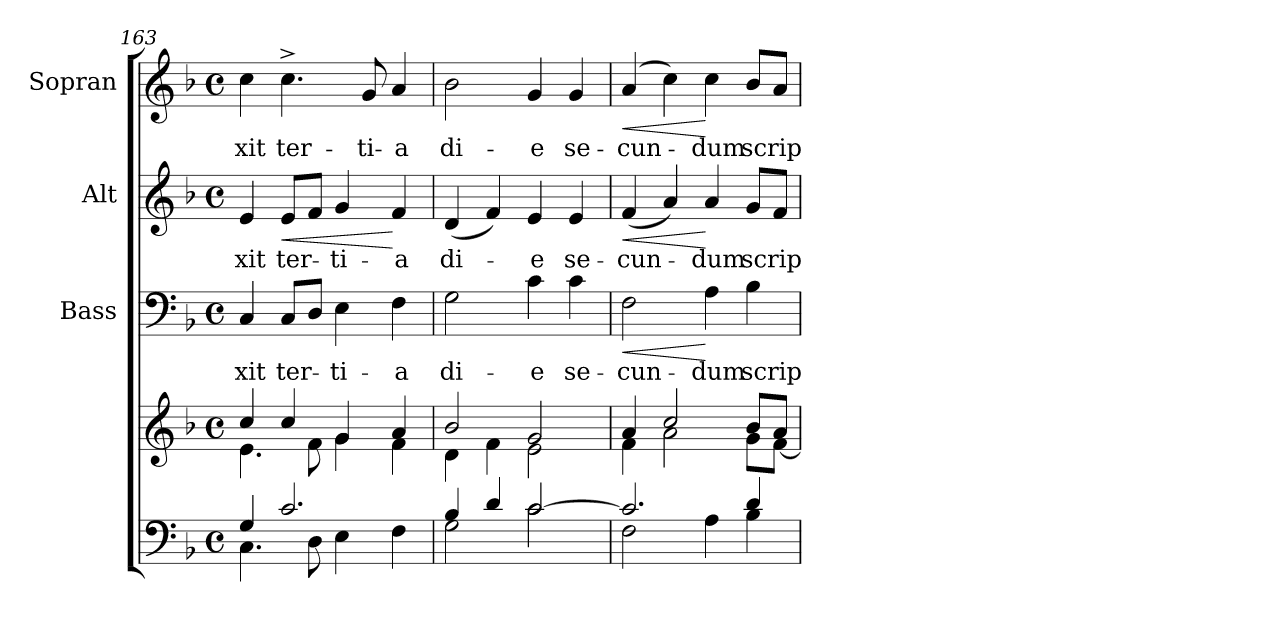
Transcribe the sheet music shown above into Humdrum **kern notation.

**kern	**kern	**kern	**text	**dynam	**kern	**text	**dynam	**kern	**text	**dynam
*part4	*part4	*part3	*part3	*part3	*part2	*part2	*part2	*part1	*part1	*part1
*staff5	*staff4	*staff3	*staff3	*staff3	*staff2	*staff2	*staff2	*staff1	*staff1	*staff1
*	*	*I"Bass	*	*	*I"Alt	*	*	*I"Sopran	*	*
*	*	*I'B.	*	*	*I'A.	*	*	*I'S.	*	*
!!LO:PB:g=z
*clefF4	*clefG2	*clefF4	*	*	*clefG2	*	*	*clefG2	*	*
*k[b-]	*k[b-]	*k[b-]	*	*	*k[b-]	*	*	*k[b-]	*	*
*F:	*F:	*F:	*	*	*F:	*	*	*F:	*	*
*M4/4	*M4/4	*M4/4	*	*	*M4/4	*	*	*M4/4	*	*
*met(c)	*met(c)	*met(c)	*	*	*met(c)	*	*	*met(c)	*	*
=163	=163	=163	=163	=163	=163	=163	=163	=163	=163	=163
*^	*^	*	*	*	*	*	*	*	*	*
!	!	!	!	!	!LO:LY:b	!	!	!LO:LY:b	!	!	!LO:LY:b	!
4G/	4.C\	4cc/	4.e\	4C/	-xit	.	4e/	-xit	.	4cc\	-xit	.
!	!	!	!	!	!LO:LY:b	!	!	!LO:LY:b	!LO:HP:b	!	!LO:LY:b	!
2.c/	.	4cc/	.	8C/L	ter-	.	8e/L	ter-	<	4.cc^>\	ter-	.
.	8D\	.	8f\	8D/J	.	.	8f/J	.	.	.	.	.
!	!	!	!	!	!LO:LY:b	!	!	!LO:LY:b	!	!	!	!
.	4E\	4g/	4g\	4E\	-ti-	.	4g/	-ti-	.	.	.	.
!	!	!	!	!	!	!	!	!	!	!	!LO:LY:b	!
.	.	.	.	.	.	.	.	.	.	8g/	-ti-	.
!	!	!	!	!	!LO:LY:b	!	!	!LO:LY:b	!	!	!LO:LY:b	!
.	4F\	4a/	4f\	4F\	-a	.	4f/	-a	[	4a/	-a	.
=164	=164	=164	=164	=164	=164	=164	=164	=164	=164	=164	=164	=164
!	!	!	!	!	!LO:LY:b	!	!	!LO:LY:b	!	!	!LO:LY:b	!
4B-/	2G\	2b-/	4d\	2G\	di-	.	(<4d/	di-	.	2b-\	di-	.
4d/	.	.	4f\	.	.	.	4f/)	.	.	.	.	.
!	!	!	!	!	!LO:LY:b	!	!	!LO:LY:b	!	!	!LO:LY:b	!
[>2c/	2c\	2g/	2e\	4c\	-e	.	4e/	-e	.	4g/	-e	.
!	!	!	!	!	!LO:LY:b	!	!	!LO:LY:b	!	!	!LO:LY:b	!
.	.	.	.	4c\	se-	.	4e/	se-	.	4g/	se-	.
=165	=165	=165	=165	=165	=165	=165	=165	=165	=165	=165	=165	=165
!	!	!	!	!	!LO:LY:b	!LO:HP:b	!	!LO:LY:b	!LO:HP:b	!	!LO:LY:b	!LO:HP:b
2.c/]	2F\	4a/	4f\	2F\	-cun-	<	(<4f/	-cun-	<	(4a/	-cun-	<
.	.	2cc/	2a\	.	.	.	4a/)	.	.	4cc\)	.	.
!	!	!	!	!	!LO:LY:b	!	!	!LO:LY:b	!	!	!LO:LY:b	!
.	4A\	.	.	4A\	-dum	[	4a/	-dum	[	4cc\	-dum	[
!	!	!	!	!	!LO:LY:b	!	!	!LO:LY:b	!	!	!LO:LY:b	!
4d/	4B-\	8b-/L	8g\L	4B-\	scrip-	.	8g/L	scrip-	.	8b-/L	scrip-	.
.	.	8a/J	[<8f\J	.	.	.	8f/J	.	.	8a/J	.	.
*v	*v	*	*	*	*	*	*	*	*	*	*	*
*	*v	*v	*	*	*	*	*	*	*	*	*
=	=	=	=	=	=	=	=	=	=	=
*-	*-	*-	*-	*-	*-	*-	*-	*-	*-	*-
